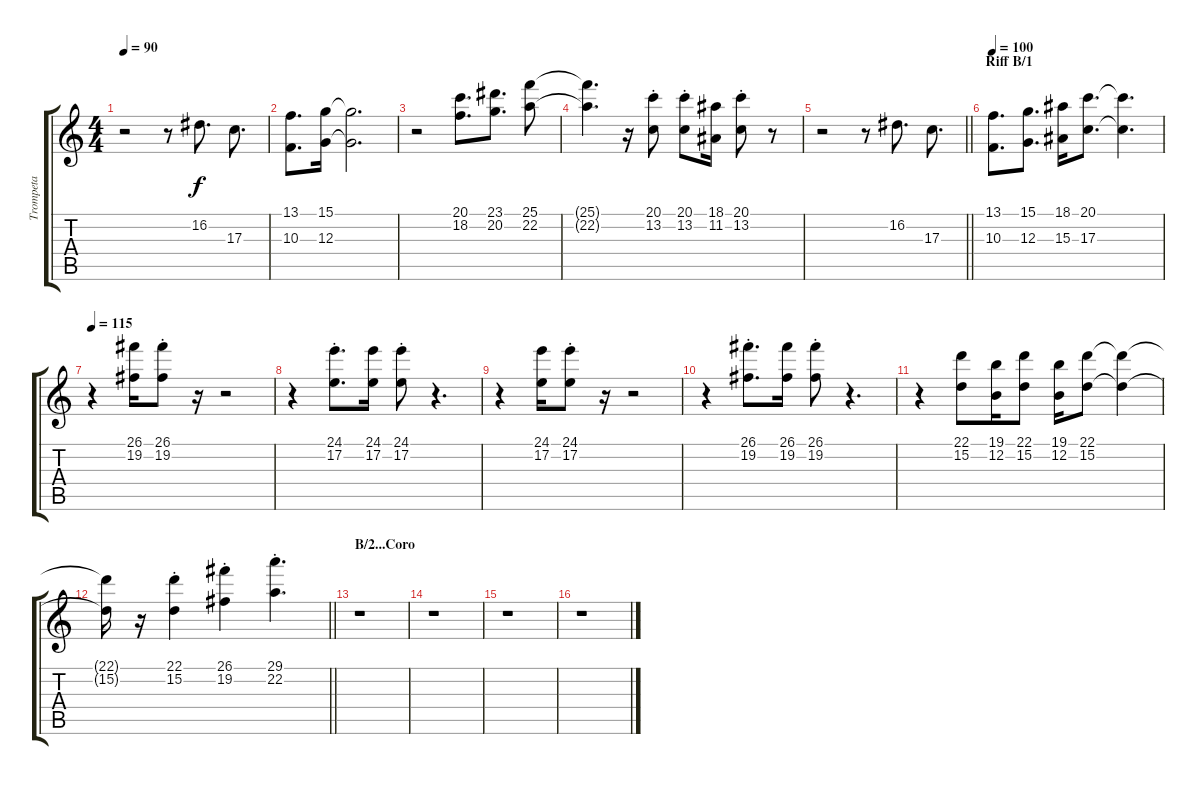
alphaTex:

\track ("Trompeta" "Trompeta") {instrument trumpet}
\staff {score tabs}
\tuning (E4 B3 G3 D3 A2 E2) {hide}
\ts (4 4)
\tempo 90
\clef g2
\ks c
r.2{dy f} r.8 16.2.8{d} 17.3.8{d} |
(13.1 10.3).8{d} (15.1 12.3).16 (15.1{t} 12.3{t}).2{d} |
r.2 (20.1 18.2).8{d} (23.1 20.2).8{d} (25.1 22.2).8 |
(25.1{t} 22.2{t}).4{d} r.16 (20.1{st} 13.2{st}).8 (20.1{st} 13.2{st}).8 (18.1 11.2).16 (20.1{st} 13.2{st}).8 r.8 |
\barLineRight lightlight
r.2 r.8 16.2.8{d} 17.3.8{d} |
\section ("" "Riff B/1")
\tempo 100
(13.1 10.3).8{d} (15.1 12.3).8{d} (18.1 15.3).16 (20.1 17.3).8{d} (20.1{t} 17.3{t}).4{d} |
\tempo 115
r.4 (26.1 19.2).16 (26.1{st} 19.2{st}).8 r.16 r.2 |
r.4 (24.1{st} 17.2{st}).8{d} (24.1 17.2).16 (24.1{st} 17.2{st}).8 r.4{d} |
r.4 (24.1 17.2).16 (24.1{st} 17.2{st}).8 r.16 r.2 |
r.4 (26.1{st} 19.2{st}).8{d} (26.1 19.2).16 (26.1{st} 19.2{st}).8 r.4{d} |
r.4 (22.1 15.2).8 (19.1 12.2).16 (22.1 15.2).8 (19.1 12.2).16 (22.1 15.2).8 (22.1{t} 15.2{t}).4 |
\barLineRight lightlight
(22.1{t} 15.2{t}).16 r.16 (22.1{st} 15.2{st}).4 (26.1{st} 19.2{st}).4 (29.1{st} 22.2{st}).4{d} |
\section ("" "B/2...Coro")
r.1 |
r.1 |
r.1 |
r.1
